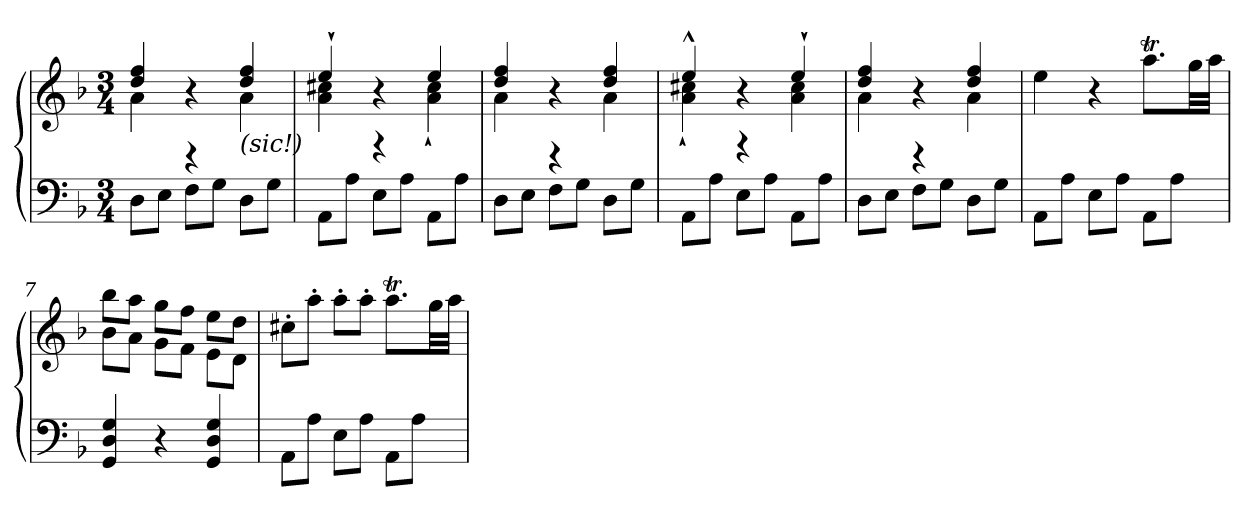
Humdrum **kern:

**kern	**kern
*part1	*part1
*staff2	*staff1
*clefF4	*clefG2
*k[b-]	*k[b-]
*M3/4	*M3/4
*MM108	*MM108
=1	=1
*^	*^
4ryy	8D\L	4dd/ 4ff/	4a\
.	8E\J	.	.
4r	8F\L	4r	4ryy
.	8G\J	.	.
!	!	!LO:TX:b:i:t=(sic!)	!
4ryy	8D\L	4dd/ 4ff/	4a\
.	8G\J	.	.
=2	=2	=2	=2
4ryy	8AA\L	4ee`/	4a\ 4cc#X\
.	8A\J	.	.
4r	8E\L	4r	4ryy
.	8A\J	.	.
4ryy	8AA\L	4ee/	4a\` 4cc#\`
.	8A\J	.	.
=3	=3	=3	=3
4ryy	8D\L	4dd/ 4ff/	4a\
.	8E\J	.	.
4r	8F\L	4r	4ryy
.	8G\J	.	.
4ryy	8D\L	4dd/ 4ff/	4a\
.	8G\J	.	.
=4	=4	=4	=4
4ryy	8AA\L	4ee^^/	4a\` 4cc#X\`
.	8A\J	.	.
4r	8E\L	4r	4ryy
.	8A\J	.	.
4ryy	8AA\L	4ee`/	4a\ 4cc#\
.	8A\J	.	.
=5	=5	=5	=5
4ryy	8D\L	4dd/ 4ff/	4a\
.	8E\J	.	.
4r	8F\L	4r	4ryy
.	8G\J	.	.
4ryy	8D\L	4dd/ 4ff/	4a\
.	8G\J	.	.
*v	*v	*	*
*	*v	*v
=6	=6
8AA\L	4ee\
8A\J	.
8E\L	4r
8A\J	.
8AA\L	8.aat\L
8A\J	.
.	32gg\LL
.	32aa\JJJ
!!LO:LB:g=z
=7	=7
*	*^
4GG/ 4D/ 4G/	8bb-\L	8b-\L
.	8aa\J	8a\J
4r	8gg\L	8g\L
.	8ff\J	8f\J
4GG/ 4D/ 4G/	8ee\L	8e\L
.	8dd\J	8d\J
*	*v	*v
=8	=8
8AA\L	8cc#X'\L
8A\J	8aa'\J
8E\L	8aa'\L
8A\J	8aa'\J
8AA\L	8.aat\L
8A\J	.
.	32gg\LL
.	32aa\JJJ
=	=
*-	*-
